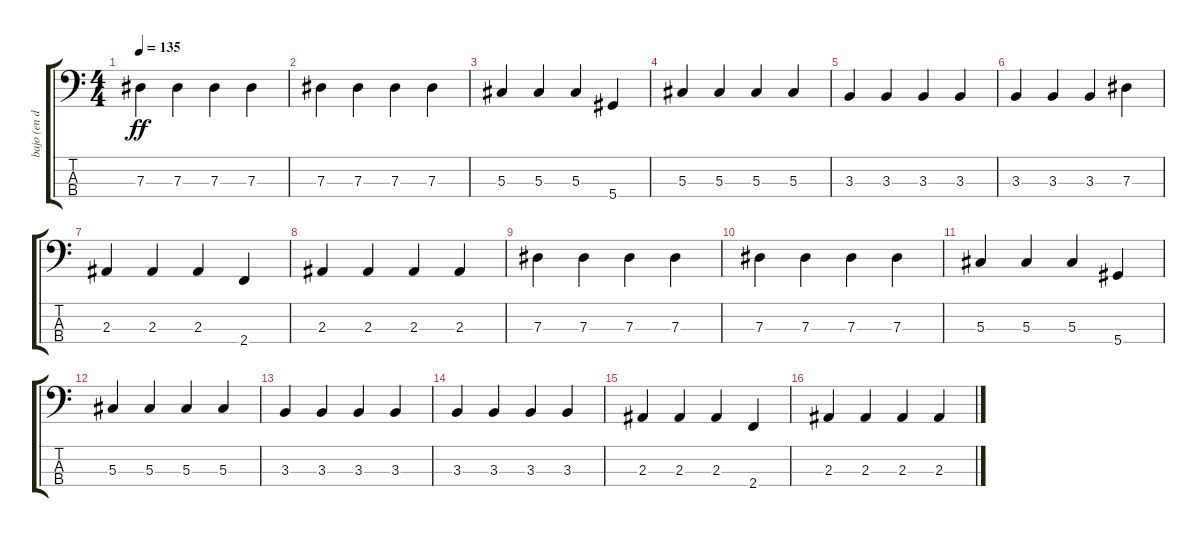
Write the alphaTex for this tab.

\track ("bajo (en distors)" "bajo (en d") {instrument electricbassfinger}
\staff {score tabs}
\tuning (Gb2 Db2 Ab1 Eb1) {hide}
\ts (4 4)
\tempo 135
\clef f4
\ks c
7.3.4{dy ff} 7.3.4 7.3.4 7.3.4 |
7.3.4 7.3.4 7.3.4 7.3.4 |
5.3.4 5.3.4 5.3.4 5.4.4 |
5.3.4 5.3.4 5.3.4 5.3.4 |
3.3.4 3.3.4 3.3.4 3.3.4 |
3.3.4 3.3.4 3.3.4 7.3.4 |
2.3.4 2.3.4 2.3.4 2.4.4 |
2.3.4 2.3.4 2.3.4 2.3.4 |
7.3.4 7.3.4 7.3.4 7.3.4 |
7.3.4 7.3.4 7.3.4 7.3.4 |
5.3.4 5.3.4 5.3.4 5.4.4 |
5.3.4 5.3.4 5.3.4 5.3.4 |
3.3.4 3.3.4 3.3.4 3.3.4 |
3.3.4 3.3.4 3.3.4 3.3.4 |
2.3.4 2.3.4 2.3.4 2.4.4 |
2.3.4 2.3.4 2.3.4 2.3.4
